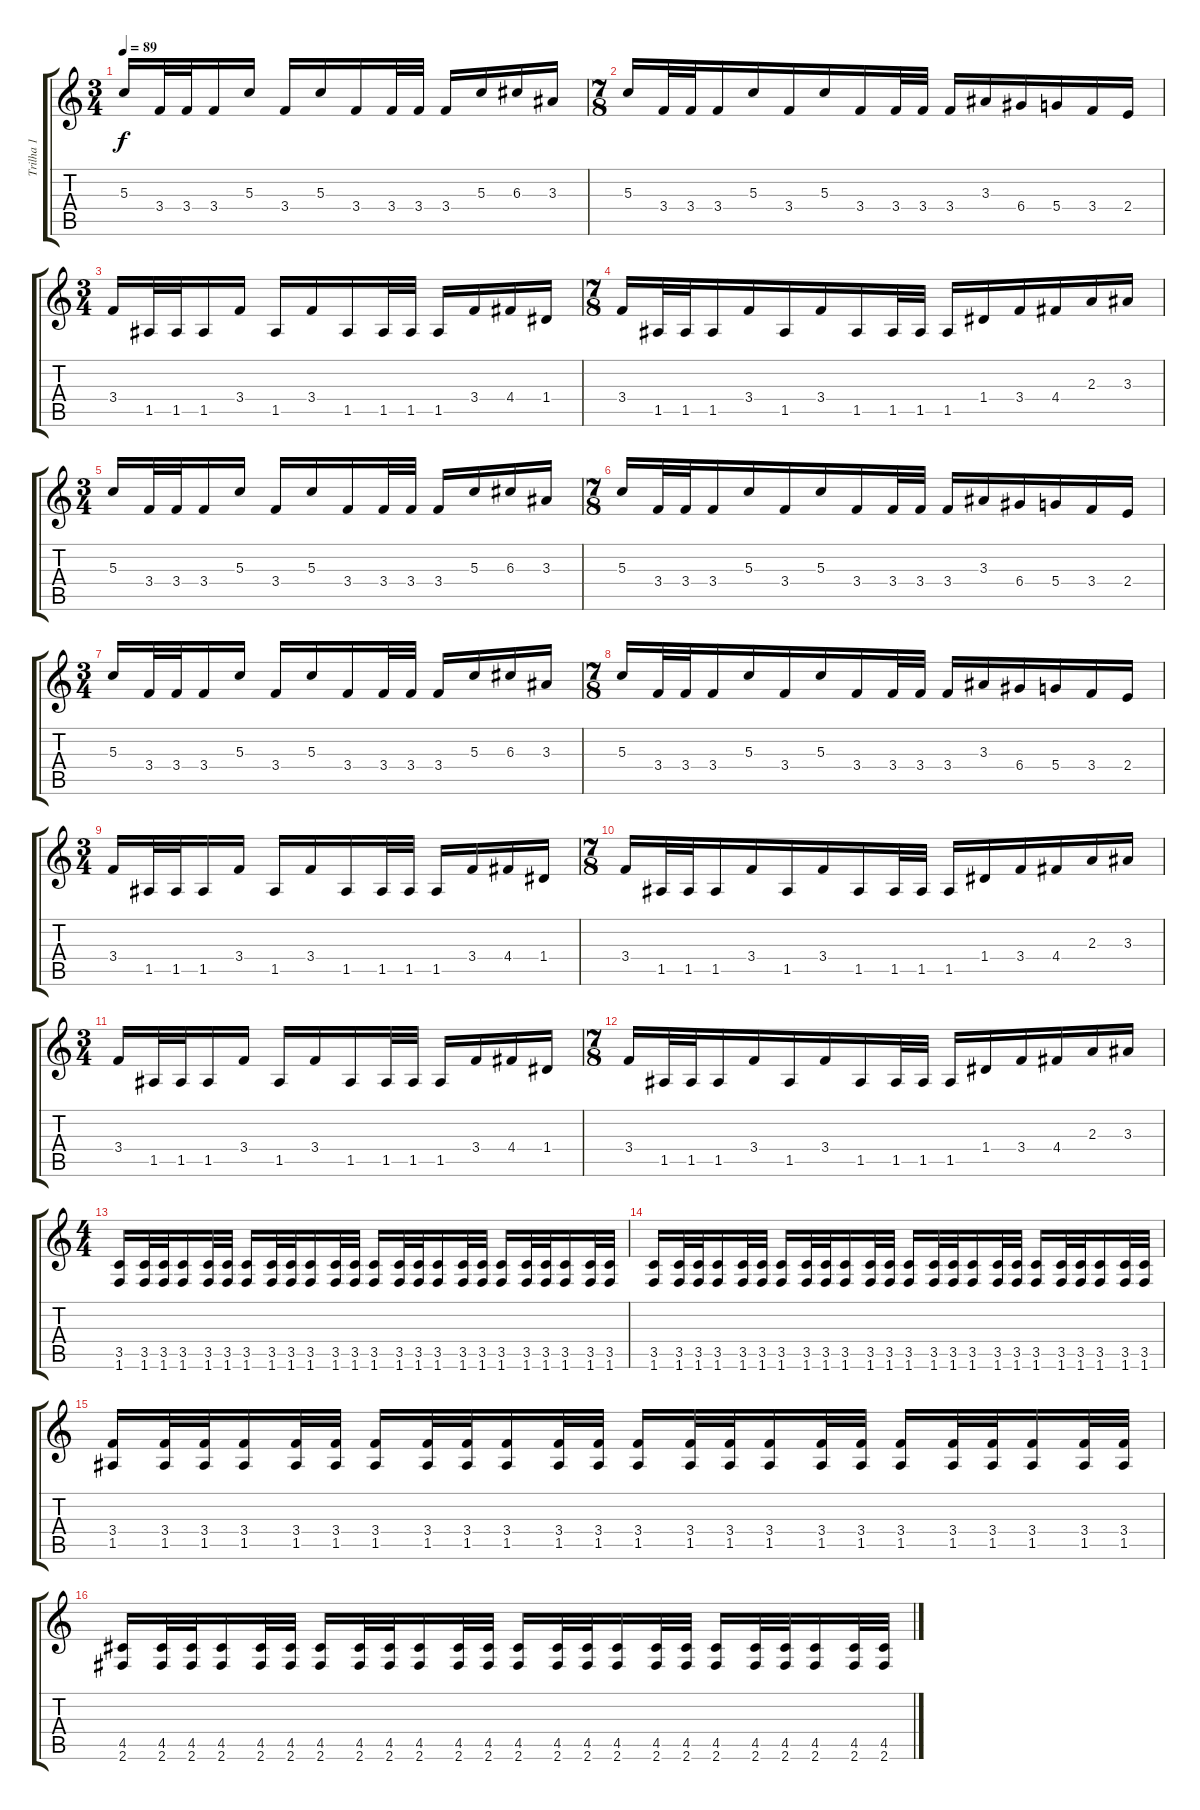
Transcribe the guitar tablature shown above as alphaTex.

\track ("Trilha 1" "Trilha 1") {instrument distortionguitar}
\staff {score tabs}
\tuning (E4 B3 G3 D3 A2 E2) {hide}
\ts (3 4)
\tempo 89
\clef g2
\ks c
5.3.16{dy f volume 13} 3.4.32 3.4.32 3.4.16 5.3.16 3.4.16 5.3.16 3.4.16 3.4.32 3.4.32 3.4.16 5.3.16 6.3.16 3.3.16 |
\ts (7 8)
5.3.16 3.4.32 3.4.32 3.4.16 5.3.16 3.4.16 5.3.16 3.4.16 3.4.32 3.4.32 3.4.16 3.3.16 6.4.16 5.4.16 3.4.16 2.4.16 |
\ts (3 4)
3.4.16 1.5.32 1.5.32 1.5.16 3.4.16 1.5.16 3.4.16 1.5.16 1.5.32 1.5.32 1.5.16 3.4.16 4.4.16 1.4.16 |
\ts (7 8)
3.4.16 1.5.32 1.5.32 1.5.16 3.4.16 1.5.16 3.4.16 1.5.16 1.5.32 1.5.32 1.5.16 1.4.16 3.4.16 4.4.16 2.3.16 3.3.16 |
\ts (3 4)
5.3.16 3.4.32 3.4.32 3.4.16 5.3.16 3.4.16 5.3.16 3.4.16 3.4.32 3.4.32 3.4.16 5.3.16 6.3.16 3.3.16 |
\ts (7 8)
5.3.16 3.4.32 3.4.32 3.4.16 5.3.16 3.4.16 5.3.16 3.4.16 3.4.32 3.4.32 3.4.16 3.3.16 6.4.16 5.4.16 3.4.16 2.4.16 |
\ts (3 4)
5.3.16 3.4.32 3.4.32 3.4.16 5.3.16 3.4.16 5.3.16 3.4.16 3.4.32 3.4.32 3.4.16 5.3.16 6.3.16 3.3.16 |
\ts (7 8)
5.3.16 3.4.32 3.4.32 3.4.16 5.3.16 3.4.16 5.3.16 3.4.16 3.4.32 3.4.32 3.4.16 3.3.16 6.4.16 5.4.16 3.4.16 2.4.16 |
\ts (3 4)
3.4.16 1.5.32 1.5.32 1.5.16 3.4.16 1.5.16 3.4.16 1.5.16 1.5.32 1.5.32 1.5.16 3.4.16 4.4.16 1.4.16 |
\ts (7 8)
3.4.16 1.5.32 1.5.32 1.5.16 3.4.16 1.5.16 3.4.16 1.5.16 1.5.32 1.5.32 1.5.16 1.4.16 3.4.16 4.4.16 2.3.16 3.3.16 |
\ts (3 4)
3.4.16 1.5.32 1.5.32 1.5.16 3.4.16 1.5.16 3.4.16 1.5.16 1.5.32 1.5.32 1.5.16 3.4.16 4.4.16 1.4.16 |
\ts (7 8)
3.4.16 1.5.32 1.5.32 1.5.16 3.4.16 1.5.16 3.4.16 1.5.16 1.5.32 1.5.32 1.5.16 1.4.16 3.4.16 4.4.16 2.3.16 3.3.16 |
\ts (4 4)
(3.5 1.6).16 (3.5 1.6).32 (3.5 1.6).32 (3.5 1.6).16 (3.5 1.6).32 (3.5 1.6).32 (3.5 1.6).16 (3.5 1.6).32 (3.5 1.6).32 (3.5 1.6).16 (3.5 1.6).32 (3.5 1.6).32 (3.5 1.6).16 (3.5 1.6).32 (3.5 1.6).32 (3.5 1.6).16 (3.5 1.6).32 (3.5 1.6).32 (3.5 1.6).16 (3.5 1.6).32 (3.5 1.6).32 (3.5 1.6).16 (3.5 1.6).32 (3.5 1.6).32 |
(3.5 1.6).16 (3.5 1.6).32 (3.5 1.6).32 (3.5 1.6).16 (3.5 1.6).32 (3.5 1.6).32 (3.5 1.6).16 (3.5 1.6).32 (3.5 1.6).32 (3.5 1.6).16 (3.5 1.6).32 (3.5 1.6).32 (3.5 1.6).16 (3.5 1.6).32 (3.5 1.6).32 (3.5 1.6).16 (3.5 1.6).32 (3.5 1.6).32 (3.5 1.6).16 (3.5 1.6).32 (3.5 1.6).32 (3.5 1.6).16 (3.5 1.6).32 (3.5 1.6).32 |
(3.4 1.5).16 (3.4 1.5).32 (3.4 1.5).32 (3.4 1.5).16 (3.4 1.5).32 (3.4 1.5).32 (3.4 1.5).16 (3.4 1.5).32 (3.4 1.5).32 (3.4 1.5).16 (3.4 1.5).32 (3.4 1.5).32 (3.4 1.5).16 (3.4 1.5).32 (3.4 1.5).32 (3.4 1.5).16 (3.4 1.5).32 (3.4 1.5).32 (3.4 1.5).16 (3.4 1.5).32 (3.4 1.5).32 (3.4 1.5).16 (3.4 1.5).32 (3.4 1.5).32 |
(4.5 2.6).16 (4.5 2.6).32 (4.5 2.6).32 (4.5 2.6).16 (4.5 2.6).32 (4.5 2.6).32 (4.5 2.6).16 (4.5 2.6).32 (4.5 2.6).32 (4.5 2.6).16 (4.5 2.6).32 (4.5 2.6).32 (4.5 2.6).16 (4.5 2.6).32 (4.5 2.6).32 (4.5 2.6).16 (4.5 2.6).32 (4.5 2.6).32 (4.5 2.6).16 (4.5 2.6).32 (4.5 2.6).32 (4.5 2.6).16 (4.5 2.6).32 (4.5 2.6).32
